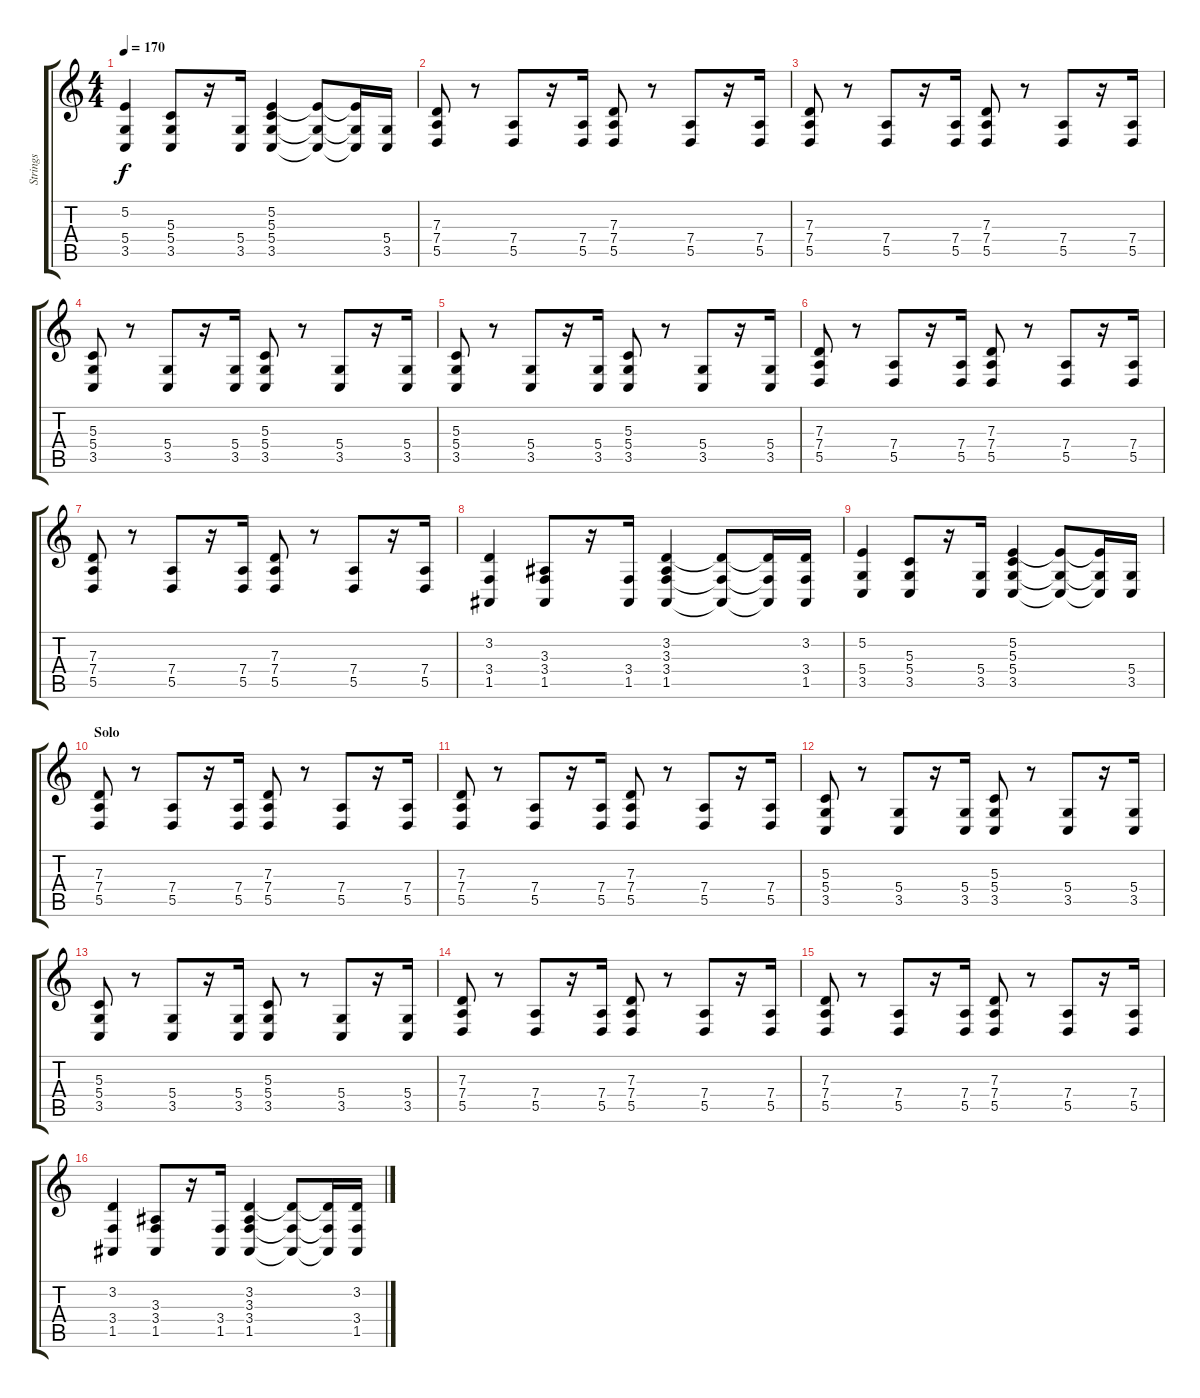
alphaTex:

\track ("Strings" "Strings") {instrument stringensemble1}
\staff {score tabs}
\tuning (E4 B3 G3 D3 A2 E2) {hide}
\ts (4 4)
\tempo 170
\clef g2
\ks c
(5.2 5.4 3.5).4{dy f} (5.3 5.4 3.5).8 r.16 (5.4 3.5).16 (5.2 5.3 5.4 3.5).4 (5.2{t} 5.4{t} 3.5{t}).8 (5.2{t} 5.4{t} 3.5{t}).16 (5.4 3.5).16 |
(7.3 7.4 5.5).8 r.8 (7.4 5.5).8 r.16 (7.4 5.5).16 (7.3 7.4 5.5).8 r.8 (7.4 5.5).8 r.16 (7.4 5.5).16 |
(7.3 7.4 5.5).8 r.8 (7.4 5.5).8 r.16 (7.4 5.5).16 (7.3 7.4 5.5).8 r.8 (7.4 5.5).8 r.16 (7.4 5.5).16 |
(5.3 5.4 3.5).8 r.8 (5.4 3.5).8 r.16 (5.4 3.5).16 (5.3 5.4 3.5).8 r.8 (5.4 3.5).8 r.16 (5.4 3.5).16 |
(5.3 5.4 3.5).8 r.8 (5.4 3.5).8 r.16 (5.4 3.5).16 (5.3 5.4 3.5).8 r.8 (5.4 3.5).8 r.16 (5.4 3.5).16 |
(7.3 7.4 5.5).8 r.8 (7.4 5.5).8 r.16 (7.4 5.5).16 (7.3 7.4 5.5).8 r.8 (7.4 5.5).8 r.16 (7.4 5.5).16 |
(7.3 7.4 5.5).8 r.8 (7.4 5.5).8 r.16 (7.4 5.5).16 (7.3 7.4 5.5).8 r.8 (7.4 5.5).8 r.16 (7.4 5.5).16 |
(3.2 3.4 1.5).4 (3.3 3.4 1.5).8 r.16 (3.4 1.5).16 (3.2 3.3 3.4 1.5).4 (3.2{t} 3.4{t} 1.5{t}).8 (3.2{t} 3.4{t} 1.5{t}).16 (3.2 3.4 1.5).16 |
(5.2 5.4 3.5).4 (5.3 5.4 3.5).8 r.16 (5.4 3.5).16 (5.2 5.3 5.4 3.5).4 (5.2{t} 5.4{t} 3.5{t}).8 (5.2{t} 5.4{t} 3.5{t}).16 (5.4 3.5).16 |
\section ("" "Solo")
(7.3 7.4 5.5).8 r.8 (7.4 5.5).8 r.16 (7.4 5.5).16 (7.3 7.4 5.5).8 r.8 (7.4 5.5).8 r.16 (7.4 5.5).16 |
(7.3 7.4 5.5).8 r.8 (7.4 5.5).8 r.16 (7.4 5.5).16 (7.3 7.4 5.5).8 r.8 (7.4 5.5).8 r.16 (7.4 5.5).16 |
(5.3 5.4 3.5).8 r.8 (5.4 3.5).8 r.16 (5.4 3.5).16 (5.3 5.4 3.5).8 r.8 (5.4 3.5).8 r.16 (5.4 3.5).16 |
(5.3 5.4 3.5).8 r.8 (5.4 3.5).8 r.16 (5.4 3.5).16 (5.3 5.4 3.5).8 r.8 (5.4 3.5).8 r.16 (5.4 3.5).16 |
(7.3 7.4 5.5).8 r.8 (7.4 5.5).8 r.16 (7.4 5.5).16 (7.3 7.4 5.5).8 r.8 (7.4 5.5).8 r.16 (7.4 5.5).16 |
(7.3 7.4 5.5).8 r.8 (7.4 5.5).8 r.16 (7.4 5.5).16 (7.3 7.4 5.5).8 r.8 (7.4 5.5).8 r.16 (7.4 5.5).16 |
(3.2 3.4 1.5).4 (3.3 3.4 1.5).8 r.16 (3.4 1.5).16 (3.2 3.3 3.4 1.5).4 (3.2{t} 3.4{t} 1.5{t}).8 (3.2{t} 3.4{t} 1.5{t}).16 (3.2 3.4 1.5).16
